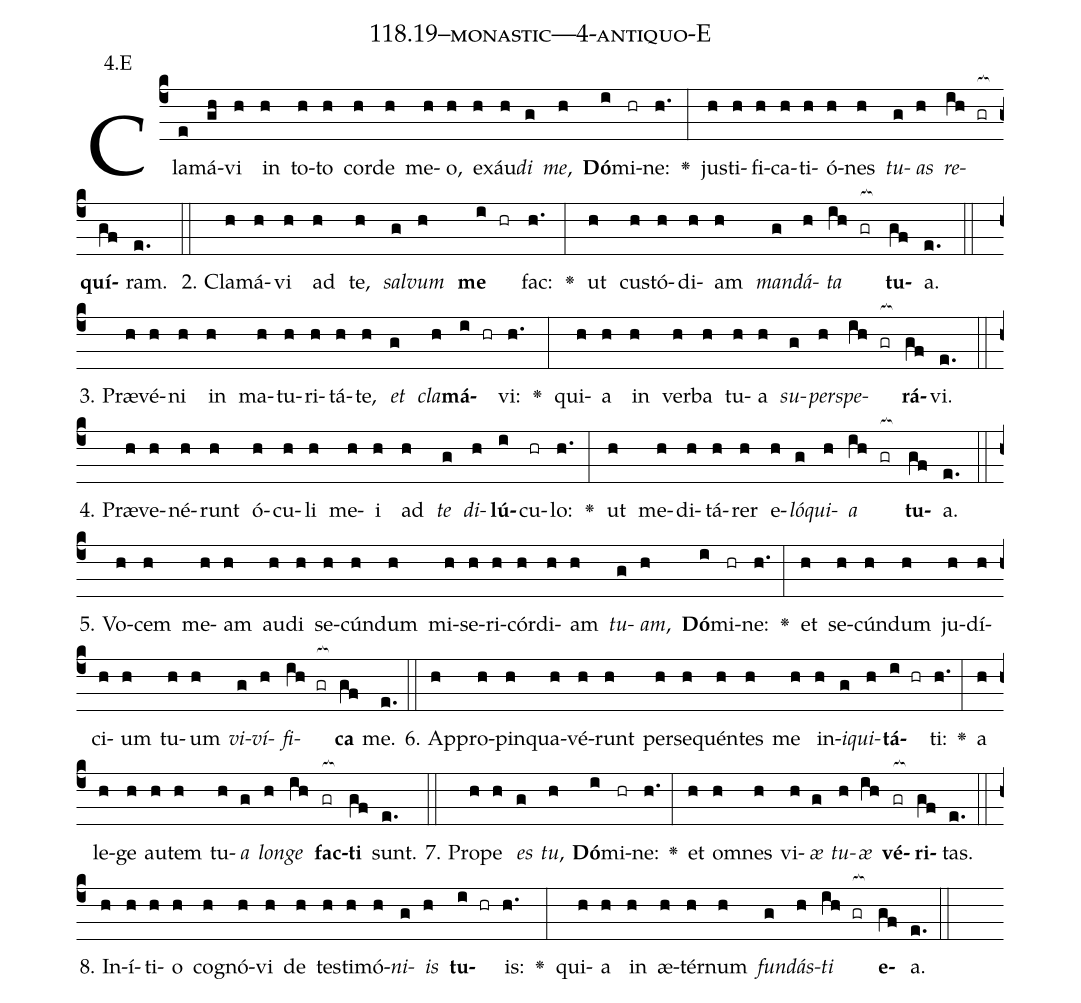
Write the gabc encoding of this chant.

name: 118.19--monastic---4-antiquo-E;
annotation: 4.E;
%%
(c4)Cla(e)má(gh)vi(h) in(h) to(h)to(h) cor(h)de(h) me(h)o,(h) ex(h)áu(h)<i>di</i>(g) <i>me</i>,(h) <b>Dó</b>(i)mi(hr)ne:(h.) <v>\greheightstar</v>(:) jus(h)ti(h)fi(h)ca(h)ti(h)ó(h)nes(h) <i>tu</i>(g)<i>as</i>(h) <i>re</i>(ih gr[ocb:1{])<b>quí</b>(gf[ocb:0}])ram.(e.) (::)
2. Cla(h)má(h)vi(h) ad(h) te,(h) <i>sal</i>(g)<i>vum</i>(h) <b>me</b>(i hr) fac:(h.) <v>\greheightstar</v>(:) ut(h) cus(h)tó(h)di(h)am(h) <i>man</i>(g)<i>dá</i>(h)<i>ta</i>(ih gr[ocb:1{]) <b>tu</b>(gf[ocb:0}])a.(e.) (::)
3. Præ(h)vé(h)ni(h) in(h) ma(h)tu(h)ri(h)tá(h)te,(h) <i>et</i>(g) <i>cla</i>(h)<b>má</b>(i hr)vi:(h.) <v>\greheightstar</v>(:) qui(h)a(h) in(h) ver(h)ba(h) tu(h)a(h) <i>su</i>(g)<i>per</i>(h)<i>spe</i>(ih gr[ocb:1{])<b>rá</b>(gf[ocb:0}])vi.(e.) (::)
4. Præ(h)ve(h)né(h)runt(h) ó(h)cu(h)li(h) me(h)i(h) ad(h) <i>te</i>(g) <i>di</i>(h)<b>lú</b>(i)cu(hr)lo:(h.) <v>\greheightstar</v>(:) ut(h) me(h)di(h)tá(h)rer(h) e(h)<i>ló</i>(g)<i>qui</i>(h)<i>a</i>(ih gr[ocb:1{]) <b>tu</b>(gf[ocb:0}])a.(e.) (::)
5. Vo(h)cem(h) me(h)am(h) au(h)di(h) se(h)cún(h)dum(h) mi(h)se(h)ri(h)cór(h)di(h)am(h) <i>tu</i>(g)<i>am</i>,(h) <b>Dó</b>(i)mi(hr)ne:(h.) <v>\greheightstar</v>(:) et(h) se(h)cún(h)dum(h) ju(h)dí(h)ci(h)um(h) tu(h)um(h) <i>vi</i>(g)<i>ví</i>(h)<i>fi</i>(ih gr[ocb:1{])<b>ca</b>(gf[ocb:0}]) me.(e.) (::)
6. Ap(h)pro(h)pin(h)qua(h)vé(h)runt(h) per(h)se(h)quén(h)tes(h) me(h) in(h)<i>i</i>(g)<i>qui</i>(h)<b>tá</b>(i hr)ti:(h.) <v>\greheightstar</v>(:) a(h) le(h)ge(h) au(h)tem(h) tu(h)<i>a</i>(g) <i>lon</i>(h)<i>ge</i>(ih) <b>fac</b>(gr[ocb:1{])<b>ti</b>(gf[ocb:0}]) sunt.(e.) (::)
7. Pro(h)pe(h) <i>es</i>(g) <i>tu</i>,(h) <b>Dó</b>(i)mi(hr)ne:(h.) <v>\greheightstar</v>(:) et(h) om(h)nes(h) vi(h)<i>æ</i>(g) <i>tu</i>(h)<i>æ</i>(ih) <b>vé</b>(gr[ocb:1{])<b>ri</b>(gf[ocb:0}])tas.(e.) (::)
8. In(h)í(h)ti(h)o(h) co(h)gnó(h)vi(h) de(h) tes(h)ti(h)mó(h)<i>ni</i>(g)<i>is</i>(h) <b>tu</b>(i hr)is:(h.) <v>\greheightstar</v>(:) qui(h)a(h) in(h) æ(h)tér(h)num(h) <i>fun</i>(g)<i>dás</i>(h)<i>ti</i>(ih gr[ocb:1{]) <b>e</b>(gf[ocb:0}])a.(e.) (::)
